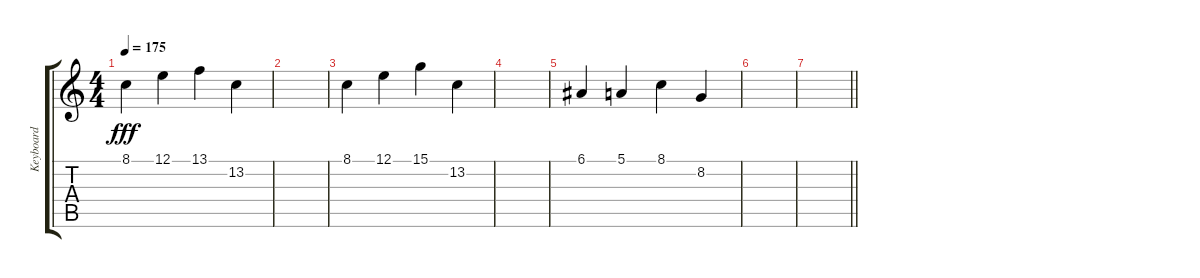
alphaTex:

\track ("Keyboard" "Keyboard") {instrument brightacousticpiano}
\staff {score tabs}
\tuning (E4 B3 G3 D3 A2 E2) {hide}
\ts (4 4)
\tempo 175
\clef g2
\ks c
8.1.4{dy fff} 12.1.4 13.1.4 13.2.4 |
|
8.1.4 12.1.4 15.1.4 13.2.4 |
|
6.1.4 5.1.4 8.1.4 8.2.4 |
|
\barLineRight lightlight
